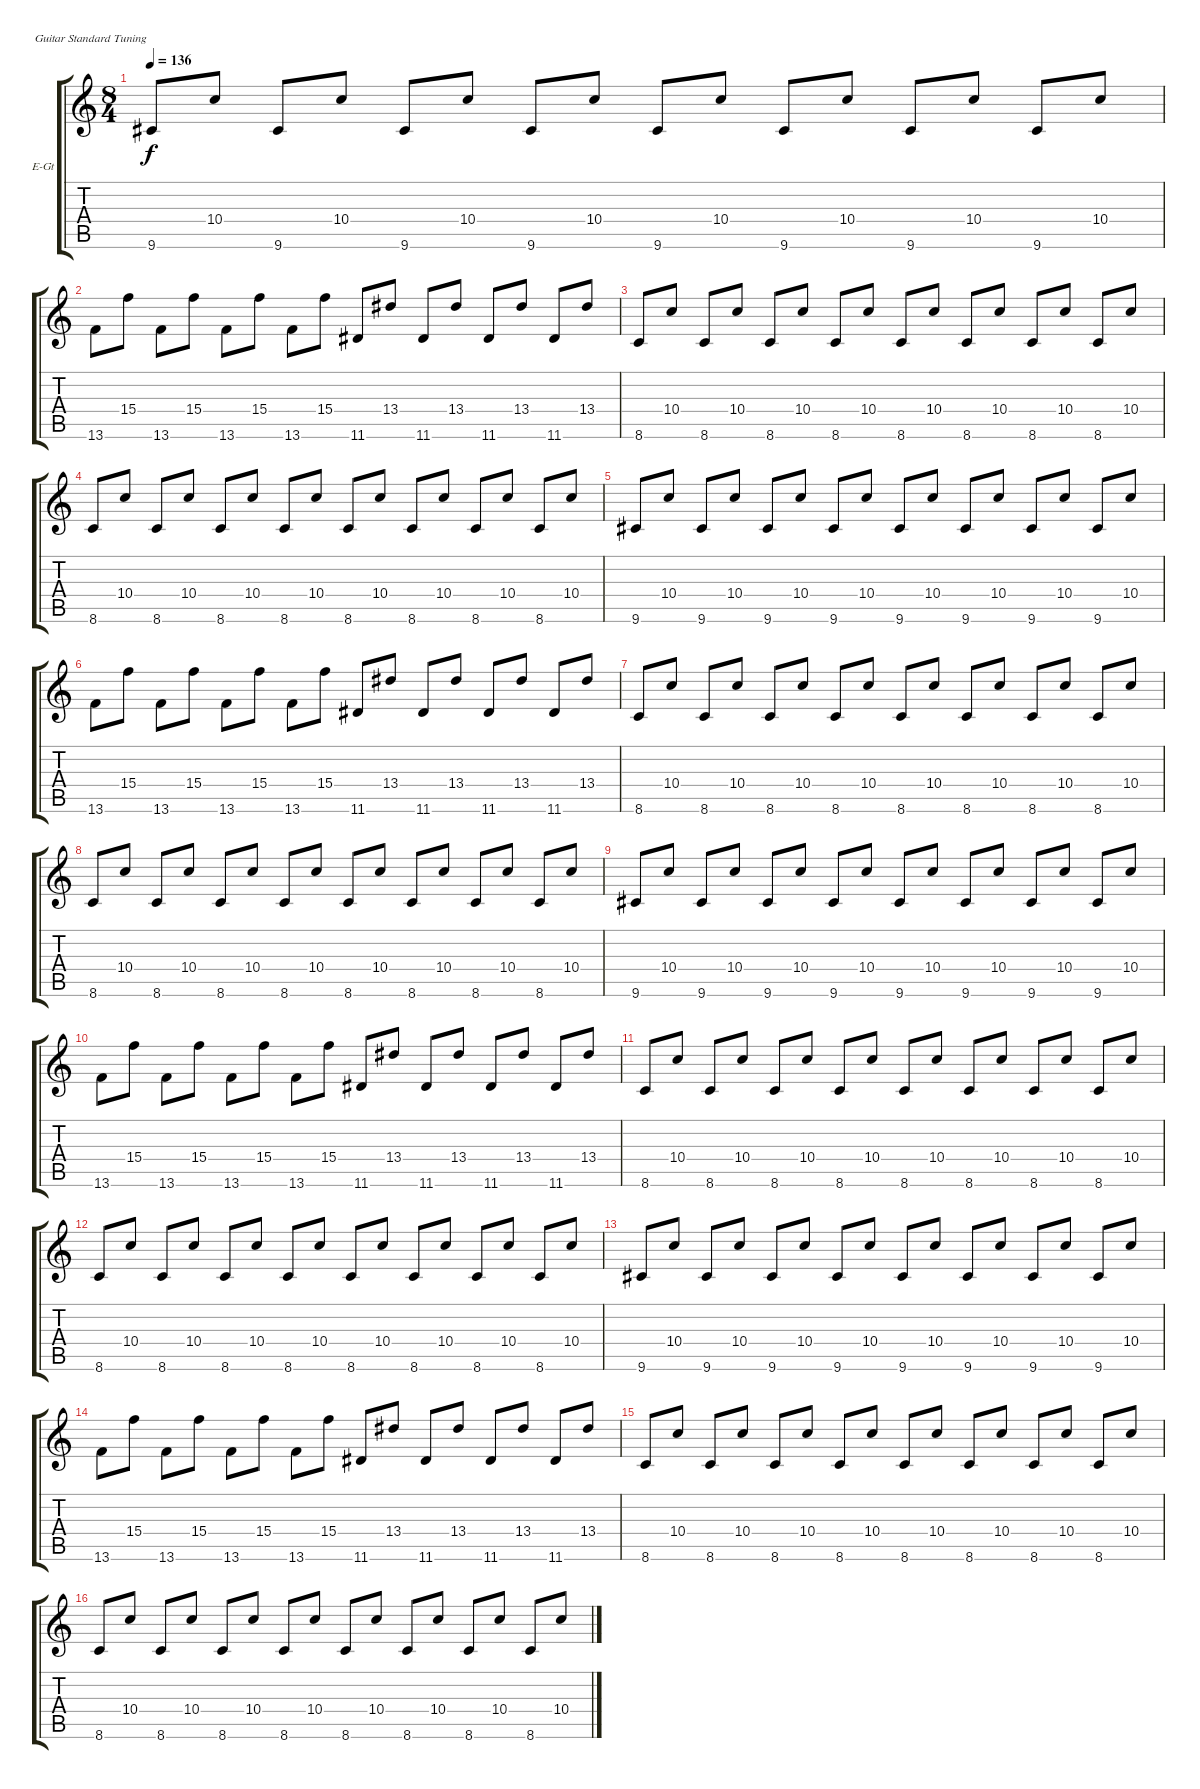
\defaultSystemsLayout 4
\bracketExtendMode groupsimilarinstruments
\firstSystemTrackNameOrientation horizontal
\otherSystemsTrackNameOrientation horizontal
\track ("Clean" "E-Gt") {instrument electricguitarclean}
\staff {score tabs}
\tuning (E4 B3 G3 D3 A2 E2)
\ts (8 4)
\tempo 136
\clef g2
\ks c
9.6.8{dy f} 10.4.8 9.6.8 10.4.8 9.6.8 10.4.8 9.6.8 10.4.8 9.6.8 10.4.8 9.6.8 10.4.8 9.6.8 10.4.8 9.6.8 10.4.8 |
13.6.8 15.4.8 13.6.8 15.4.8 13.6.8 15.4.8 13.6.8 15.4.8 11.6.8 13.4.8 11.6.8 13.4.8 11.6.8 13.4.8 11.6.8 13.4.8 |
8.6.8 10.4.8 8.6.8 10.4.8 8.6.8 10.4.8 8.6.8 10.4.8 8.6.8 10.4.8 8.6.8 10.4.8 8.6.8 10.4.8 8.6.8 10.4.8 |
8.6.8 10.4.8 8.6.8 10.4.8 8.6.8 10.4.8 8.6.8 10.4.8 8.6.8 10.4.8 8.6.8 10.4.8 8.6.8 10.4.8 8.6.8 10.4.8 |
9.6.8 10.4.8 9.6.8 10.4.8 9.6.8 10.4.8 9.6.8 10.4.8 9.6.8 10.4.8 9.6.8 10.4.8 9.6.8 10.4.8 9.6.8 10.4.8 |
13.6.8 15.4.8 13.6.8 15.4.8 13.6.8 15.4.8 13.6.8 15.4.8 11.6.8 13.4.8 11.6.8 13.4.8 11.6.8 13.4.8 11.6.8 13.4.8 |
8.6.8 10.4.8 8.6.8 10.4.8 8.6.8 10.4.8 8.6.8 10.4.8 8.6.8 10.4.8 8.6.8 10.4.8 8.6.8 10.4.8 8.6.8 10.4.8 |
8.6.8 10.4.8 8.6.8 10.4.8 8.6.8 10.4.8 8.6.8 10.4.8 8.6.8 10.4.8 8.6.8 10.4.8 8.6.8 10.4.8 8.6.8 10.4.8 |
9.6.8 10.4.8 9.6.8 10.4.8 9.6.8 10.4.8 9.6.8 10.4.8 9.6.8 10.4.8 9.6.8 10.4.8 9.6.8 10.4.8 9.6.8 10.4.8 |
13.6.8 15.4.8 13.6.8 15.4.8 13.6.8 15.4.8 13.6.8 15.4.8 11.6.8 13.4.8 11.6.8 13.4.8 11.6.8 13.4.8 11.6.8 13.4.8 |
8.6.8 10.4.8 8.6.8 10.4.8 8.6.8 10.4.8 8.6.8 10.4.8 8.6.8 10.4.8 8.6.8 10.4.8 8.6.8 10.4.8 8.6.8 10.4.8 |
8.6.8 10.4.8 8.6.8 10.4.8 8.6.8 10.4.8 8.6.8 10.4.8 8.6.8 10.4.8 8.6.8 10.4.8 8.6.8 10.4.8 8.6.8 10.4.8 |
9.6.8 10.4.8 9.6.8 10.4.8 9.6.8 10.4.8 9.6.8 10.4.8 9.6.8 10.4.8 9.6.8 10.4.8 9.6.8 10.4.8 9.6.8 10.4.8 |
13.6.8 15.4.8 13.6.8 15.4.8 13.6.8 15.4.8 13.6.8 15.4.8 11.6.8 13.4.8 11.6.8 13.4.8 11.6.8 13.4.8 11.6.8 13.4.8 |
8.6.8 10.4.8 8.6.8 10.4.8 8.6.8 10.4.8 8.6.8 10.4.8 8.6.8 10.4.8 8.6.8 10.4.8 8.6.8 10.4.8 8.6.8 10.4.8 |
8.6.8 10.4.8 8.6.8 10.4.8 8.6.8 10.4.8 8.6.8 10.4.8 8.6.8 10.4.8 8.6.8 10.4.8 8.6.8 10.4.8 8.6.8 10.4.8
